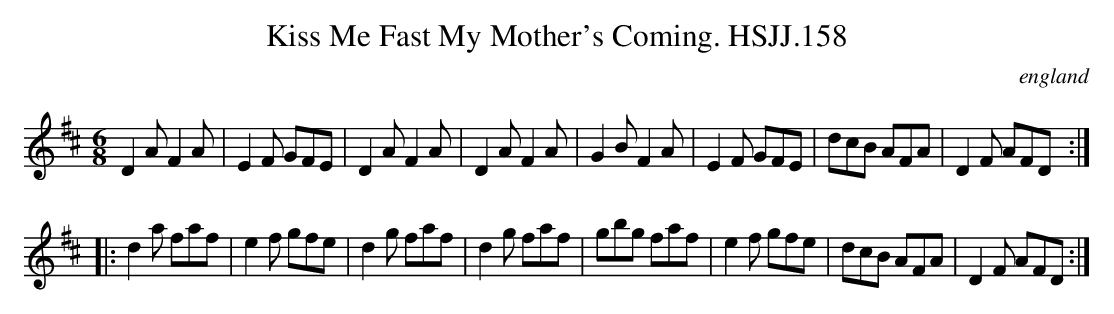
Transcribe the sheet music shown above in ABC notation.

X:1
T:Kiss Me Fast My Mother's Coming. HSJJ.158
O:england
M:6/8
L:1/8
K:D
D2AF2A|E2F GFE|D2AF2A|D2AF2A|G2BF2A|E2F GFE|dcB AFA|D2F AFD:|
|:d2a faf|e2f gfe|d2g faf|d2g faf|gbg faf|e2f gfe|dcB AFA|D2F AFD:|]
